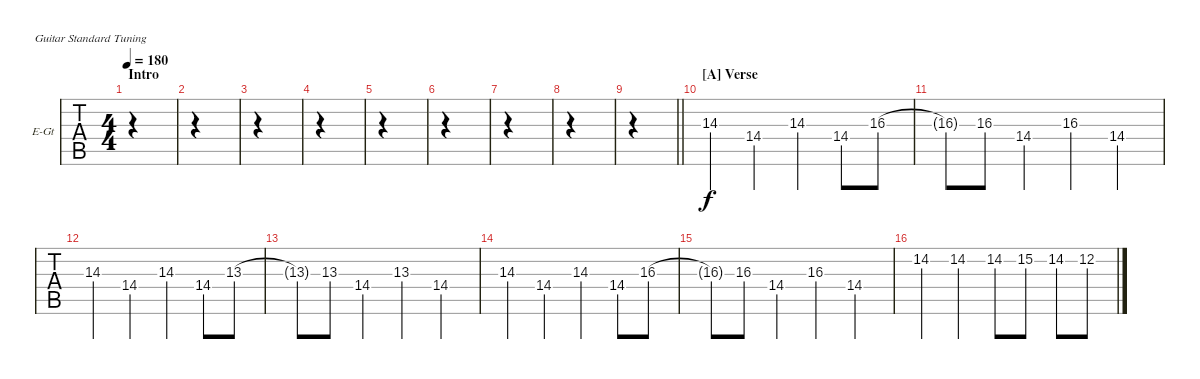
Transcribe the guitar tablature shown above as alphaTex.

\defaultSystemsLayout 4
\bracketExtendMode groupsimilarinstruments
\firstSystemTrackNameOrientation horizontal
\otherSystemsTrackNameOrientation horizontal
\track ("Cole Train" "E-Gt") {instrument distortionguitar}
\staff {tabs}
\tuning (E4 B3 G3 D3 A2 E2)
\ts (4 4)
\section ("" "Intro")
\tempo 180
\clef g2
\ks c
|
\scale
0.386139 |
\scale
0.20462 |
\scale
0.20462 |
\scale
0.20462 |
\scale
0.198718 |
\scale
0.198718 |
\scale
0.198718 |
\scale
0.403846
\barLineRight lightlight
|
\section ("A" "Verse")
\scale
0.386139 14.3.4 14.4.4 14.3.4 14.4.8 16.3.8 |
\scale
0.20462 16.3{t}.8 16.3.8 14.4.4 16.3.4 14.4.4 |
\scale
0.20462 14.3.4 14.4.4 14.3.4 14.4.8 13.3.8 |
\scale
0.20462 13.3{t}.8 13.3.8 14.4.4 13.3.4 14.4.4 |
\scale
0.25 14.3.4 14.4.4 14.3.4 14.4.8 16.3.8 |
\scale
0.25 16.3{t}.8 16.3.8 14.4.4 16.3.4 14.4.4 |
\scale
0.25 14.2.4 14.2.4 14.2.8 15.2.8 14.2.8 12.2.8
